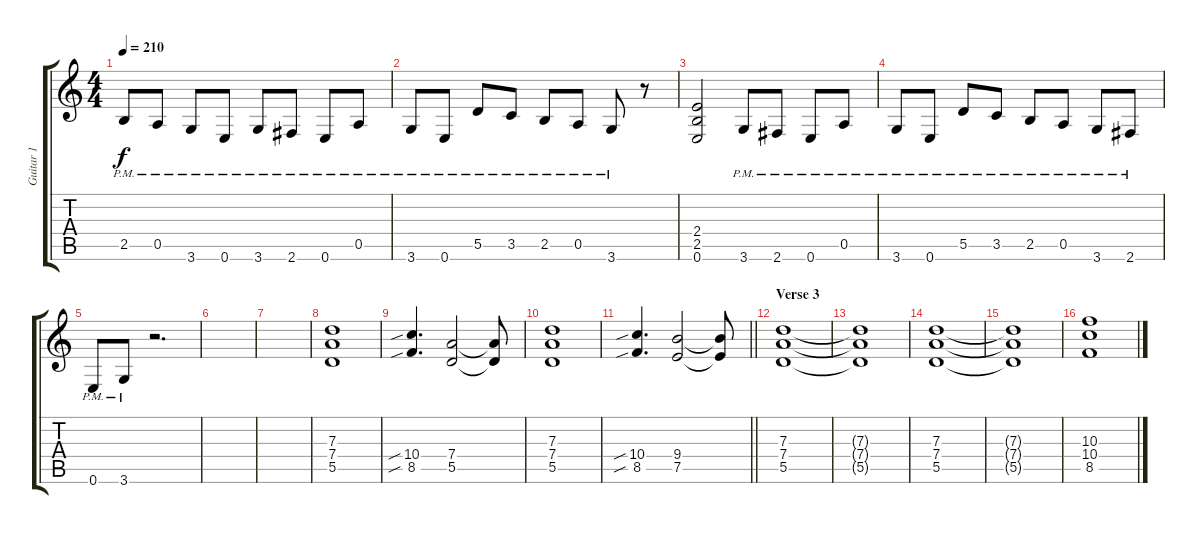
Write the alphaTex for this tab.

\track ("Guitar 1" "Guitar 1") {instrument distortionguitar}
\staff {score tabs}
\tuning (E4 B3 G3 D3 A2 E2) {hide}
\ts (4 4)
\tempo 210
\clef g2
\ks c
2.5{pm}.8{dy f} 0.5{pm}.8 3.6{pm}.8 0.6{pm}.8 3.6{pm}.8 2.6{pm}.8 0.6{pm}.8 0.5{pm}.8 |
3.6{pm}.8 0.6{pm}.8 5.5{pm}.8 3.5{pm}.8 2.5{pm}.8 0.5{pm}.8 3.6{pm}.8 r.8 |
(2.4 2.5 0.6).2 3.6{pm}.8 2.6{pm}.8 0.6{pm}.8 0.5{pm}.8 |
3.6{pm}.8 0.6{pm}.8 5.5{pm}.8 3.5{pm}.8 2.5{pm}.8 0.5{pm}.8 3.6{pm}.8 2.6{pm}.8 |
0.6{pm}.8 3.6{pm}.8 r.2{d} |
|
|
(7.3 7.4 5.5).1 |
(10.4{sib} 8.5{sib}).4{d} (7.4 5.5).2 (7.4{t} 5.5{t}).8 |
(7.3 7.4 5.5).1 |
\barLineRight lightlight
(10.4{sib} 8.5{sib}).4{d} (9.4 7.5).2 (9.4{t} 7.5{t}).8 |
\section ("" "Verse 3")
(7.3 7.4 5.5).1 |
(7.3{t} 7.4{t} 5.5{t}).1 |
(7.3 7.4 5.5).1 |
(7.3{t} 7.4{t} 5.5{t}).1 |
(10.3 10.4 8.5).1
